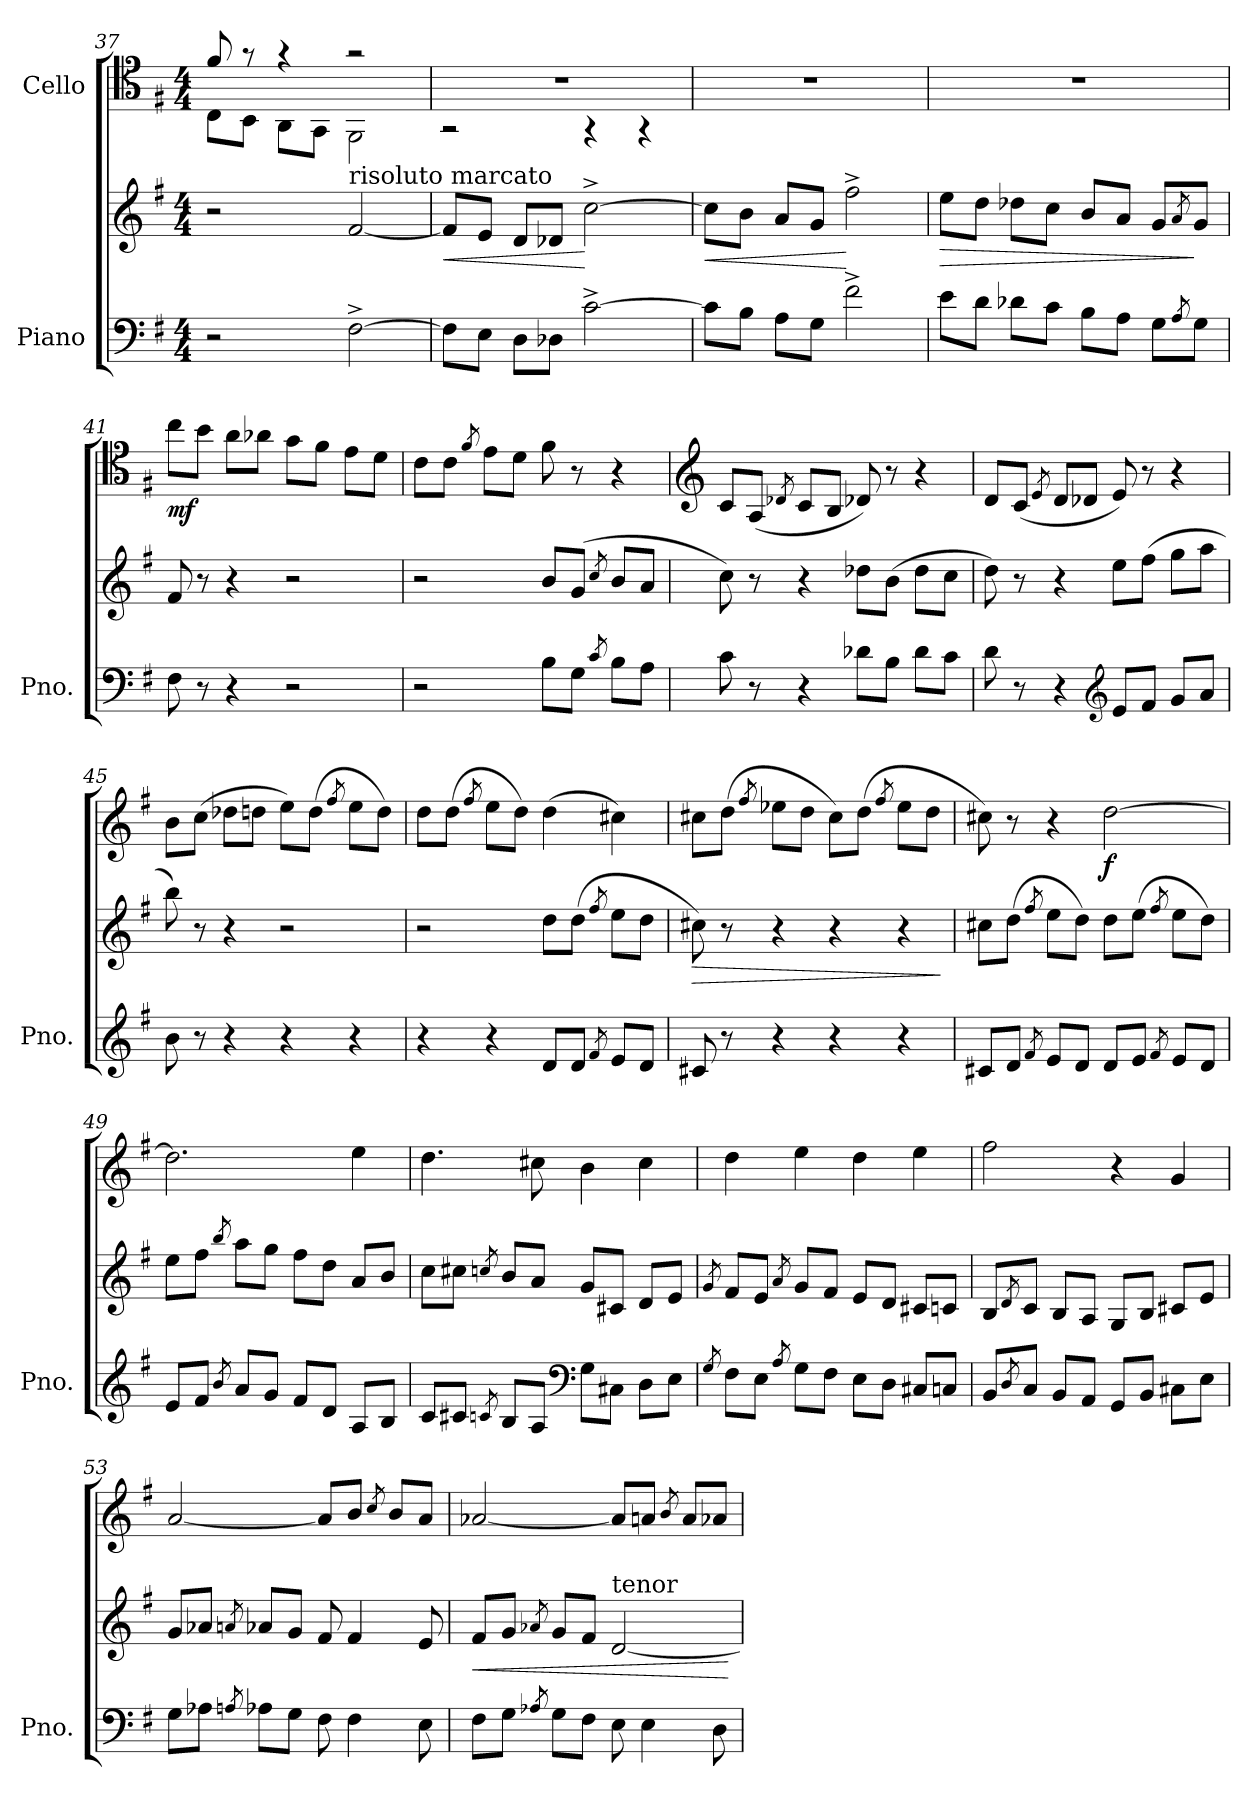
**kern	**kern	**dynam	**kern	**dynam
*part2	*part2	*part2	*part1	*part1
*staff3	*staff2	*staff2/3	*staff1	*staff1
*I"Piano	*	*	*I"Cello	*
*I'Pno.	*	*	*	*
*clefF4	*clefG2	*	*clefC4	*
*k[f#]	*k[f#]	*	*k[f#]	*
*M4/4	*M4/4	*	*M4/4	*
=37	=37	=37	=37	=37
*	*	*	*^	*
2r	2r	.	8f#	8CL	.
.	.	.	8r	8BBJ	.
.	.	.	4r	8AAL	.
.	.	.	.	8GGJ	.
!	!LO:TX:a:t=risoluto marcato	!	!	!	!
!	!	!LO:DY:b=2	!	!	!
!	!	!LO:DY:n=1:b	!	!	!
[2F#^	[2f#	mf mf	2r	2FF#	.
=38	=38	=38	=38	=38	=38
!	!	!LO:HP:b	!	!	!
8F#L]	8f#L]	<	1r	2r	.
8EJ	8eJ	.	.	.	.
8DL	8dL	.	.	.	.
8D-XJ	8d-XJ	.	.	.	.
[2c^	[2cc^	[	.	4r	.
.	.	.	.	4r	.
=39	=39	=39	=39	=39	=39
!	!	!LO:HP:b	!	!	!
*	*	*	*v	*v	*
8cL]	8ccL]	<	1r	.
8BJ	8bJ	.	.	.
8AL	8aL	.	.	.
8GJ	8gJ	.	.	.
2f#^	2ff#^	[	.	.
=40	=40	=40	=40	=40
!	!	!LO:HP:b	!	!
8eL	8eeL	>	1r	.
8dJ	8ddJ	.	.	.
8d-XL	8dd-XL	.	.	.
8cJ	8ccJ	.	.	.
8BL	8bL	.	.	.
8AJ	8aJ	.	.	.
8GL	8gL	.	.	.
8qA	8qa	.	.	.
8GJ	8gJ	]	.	.
=41	=41	=41	=41	=41
!	!	!	!	!LO:DY:b
8F#	8f#	.	8ccL	mf
8r	8r	.	8bJ	.
4r	4r	.	8aL	.
.	.	.	8a-XJ	.
2r	2r	.	8gL	.
.	.	.	8f#J	.
.	.	.	8eL	.
.	.	.	8dJ	.
=42	=42	=42	=42	=42
2r	2r	.	8cL	.
.	.	.	8cJ	.
.	.	.	8qf#	.
.	.	.	8eL	.
.	.	.	8dJ	.
8BL	8bL	.	8f#	.
8GJ	(8gJ	.	8r	.
8qc	8qcc	.	.	.
8BL	8bL	.	4r	.
8AJ	8aJ	.	.	.
=43	=43	=43	=43	=43
*	*	*	*clefG2	*
8c	8cc)	.	8cL	.
8r	8r	.	(8AJ	.
.	.	.	8qd-X	.
4r	4r	.	8cL	.
.	.	.	8BJ	.
8d-XL	8dd-XL	.	8d-)	.
8BJ	(8bJ	.	8r	.
8d-L	8dd-L	.	4r	.
8cJ	8ccJ	.	.	.
=44	=44	=44	=44	=44
8d	8dd)	.	8dL	.
8r	8r	.	(8cJ	.
.	.	.	8qe	.
4r	4r	.	8dL	.
.	.	.	8d-XJ	.
*clefG2	*	*	*	*
8eL	8eeL	.	8e)	.
8f#J	(8ff#J	.	8r	.
8gL	8ggL	.	4r	.
8aJ	8aaJ	.	.	.
=45	=45	=45	=45	=45
8b	8bb)	.	8bL	.
8r	8r	.	(8ccJ	.
4r	4r	.	8dd-XL	.
.	.	.	8ddnJ	.
4r	2r	.	8eeL)	.
.	.	.	(8ddJ	.
.	.	.	8qff#	.
4r	.	.	8eeL	.
.	.	.	8ddJ)	.
=46	=46	=46	=46	=46
4r	2r	.	8ddL	.
.	.	.	(8ddJ	.
.	.	.	8qff#	.
4r	.	.	8eeL	.
.	.	.	8ddJ)	.
8dL	8ddL	.	(4dd	.
8dJ	(8ddJ	.	.	.
8qf#	8qff#	.	.	.
8eL	8eeL	.	4cc#X)	.
8dJ	8ddJ	.	.	.
=47	=47	=47	=47	=47
!	!	!LO:HP:b	!	!
8c#X	8cc#X)	>	8cc#XL	.
8r	8r	.	(8ddJ	.
.	.	.	8qff#	.
4r	4r	.	8ee-XL	.
.	.	.	8ddJ	.
4r	4r	.	8cc#L)	.
.	.	.	(8ddJ	.
.	.	.	8qff#	.
4r	4r	.	8ee-L	.
.	.	.	8ddJ	.
.	.	]	.	.
=48	=48	=48	=48	=48
8c#XL	8cc#XL	.	8cc#X)	.
8dJ	(8ddJ	.	8r	.
8qf#	8qff#	.	.	.
8eL	8eeL	.	4r	.
8dJ	8ddJ)	.	.	.
!	!	!	!	!LO:DY:b
8dL	8ddL	.	[2dd	f
8eJ	(8eeJ	.	.	.
8qf#	8qff#	.	.	.
8eL	8eeL	.	.	.
8dJ	8ddJ)	.	.	.
=49	=49	=49	=49	=49
8eL	8eeL	.	2.dd]	.
8f#J	8ff#J	.	.	.
8qb	8qbb	.	.	.
8aL	8aaL	.	.	.
8gJ	8ggJ	.	.	.
8f#L	8ff#L	.	.	.
8dJ	8ddJ	.	.	.
8AL	8aL	.	4ee	.
8BJ	8bJ	.	.	.
=50	=50	=50	=50	=50
8cL	8ccL	.	4.dd	.
8c#XJ	8cc#XJ	.	.	.
8qcn	8qccn	.	.	.
8BL	8bL	.	.	.
8AJ	8aJ	.	8cc#X	.
*clefF4	*	*	*	*
8GL	8gL	.	4b	.
8C#XJ	8c#XJ	.	.	.
8DL	8dL	.	4cc#	.
8EJ	8eJ	.	.	.
=51	=51	=51	=51	=51
8qG	8qg	.	.	.
8F#L	8f#L	.	4dd	.
8EJ	8eJ	.	.	.
8qA	8qa	.	.	.
8GL	8gL	.	4ee	.
8F#J	8f#J	.	.	.
8EL	8eL	.	4dd	.
8DJ	8dJ	.	.	.
8C#XL	8c#XL	.	4ee	.
8CnJ	8cnJ	.	.	.
=52	=52	=52	=52	=52
8BBL	8BL	.	2ff#	.
8qD	8qd	.	.	.
8CJ	8cJ	.	.	.
8BBL	8BL	.	.	.
8AAJ	8AJ	.	.	.
8GGL	8GL	.	4r	.
8BBJ	8BJ	.	.	.
8C#XL	8c#XL	.	4g	.
8EJ	8eJ	.	.	.
=53	=53	=53	=53	=53
8GL	8gL	.	[2a	.
8A-XJ	8a-XJ	.	.	.
8qAn	8qan	.	.	.
8A-XL	8a-XL	.	.	.
8GJ	8gJ	.	.	.
8F#	8f#	.	8aL]	.
4F#	4f#	.	8bJ	.
.	.	.	8qcc	.
.	.	.	8bL	.
8E	8e	.	8aJ	.
=54	=54	=54	=54	=54
!	!	!LO:HP:b	!	!
8F#L	8f#L	<	[2a-X	.
8GJ	8gJ	.	.	.
8qA-X	8qa-X	.	.	.
8GL	8gL	.	.	.
8F#J	8f#J	.	.	.
!	!LO:TX:a:t=tenor	!	!	!
8E	[2d	.	8a-L]	.
4E	.	.	8anJ	.
.	.	.	8qb	.
.	.	.	8aL	.
8D	.	.	8a-XJ	.
.	.	[	.	.
=	=	=	=	=
*-	*-	*-	*-	*-
